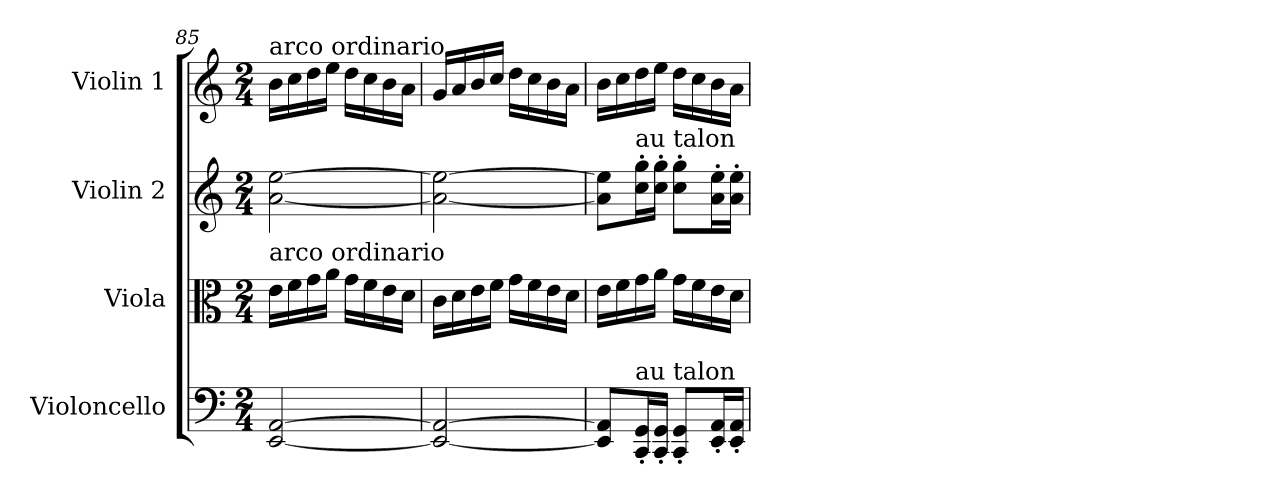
**kern	**kern	**dynam	**kern	**kern	**dynam
*part4	*part3	*part3	*part2	*part1	*part1
*staff4	*staff3	*staff3	*staff2	*staff1	*staff1
*I"Violoncello	*I"Viola	*	*I"Violin 2	*I"Violin 1	*
*I'Vc	*I'Vla	*	*I'Vln	*I'Vln	*
*clefF4	*clefC3	*	*clefG2	*clefG2	*
*k[]	*k[]	*	*k[]	*k[]	*
*M2/4	*M2/4	*	*M2/4	*M2/4	*
=85	=85	=85	=85	=85	=85
!	!	!	!	!LO:TX:a:t=arco ordinario	!
!	!LO:TX:a:t=arco ordinario	!	!	!	!
!	!	!LO:DY:b	!	!	!
!	!	!LO:DY:n=1:b	!	!	!LO:DY:b
!	!	!	!	!	!LO:DY:n=1:b
[2EE/ [2AA/	16e\LL	f other-dynamics	[2a\ [2ee\	16b\LL	f other-dynamics
.	16f\	.	.	16cc\	.
.	16g\	.	.	16dd\	.
.	16a\JJ	.	.	16ee\JJ	.
.	16g\LL	.	.	16dd\LL	.
.	16f\	.	.	16cc\	.
.	16e\	.	.	16b\	.
.	16d\JJ	.	.	16a\JJ	.
=86	=86	=86	=86	=86	=86
2EE/_ 2AA/_	16c\LL	.	2a\_ 2ee\_	16g/LL	.
.	16d\	.	.	16a/	.
.	16e\	.	.	16b/	.
.	16f\JJ	.	.	16cc/JJ	.
.	16g\LL	.	.	16dd\LL	.
.	16f\	.	.	16cc\	.
.	16e\	.	.	16b\	.
.	16d\JJ	.	.	16a\JJ	.
!!LO:LB:g=z
=87	=87	=87	=87	=87	=87
8EE/] 8AA/]L	16e\LL	.	8a\] 8ee\]L	16b\LL	.
.	16f\	.	.	16cc\	.
!	!	!	!LO:TX:a:t=au talon	!	!
!LO:TX:a:t=au talon	!	!	!	!	!
16CC/' 16GG/'L	16g\	.	16cc\' 16gg\'L	16dd\	.
16CC/' 16GG/'JJ	16a\JJ	.	16cc\' 16gg\'JJ	16ee\JJ	.
8CC/' 8GG/'L	16g\LL	.	8cc\' 8gg\'L	16dd\LL	.
.	16f\	.	.	16cc\	.
16EE/' 16AA/'L	16e\	.	16a\' 16ee\'L	16b\	.
16EE/' 16AA/'JJ	16d\JJ	.	16a\' 16ee\'JJ	16a\JJ	.
=	=	=	=	=	=
*-	*-	*-	*-	*-	*-
